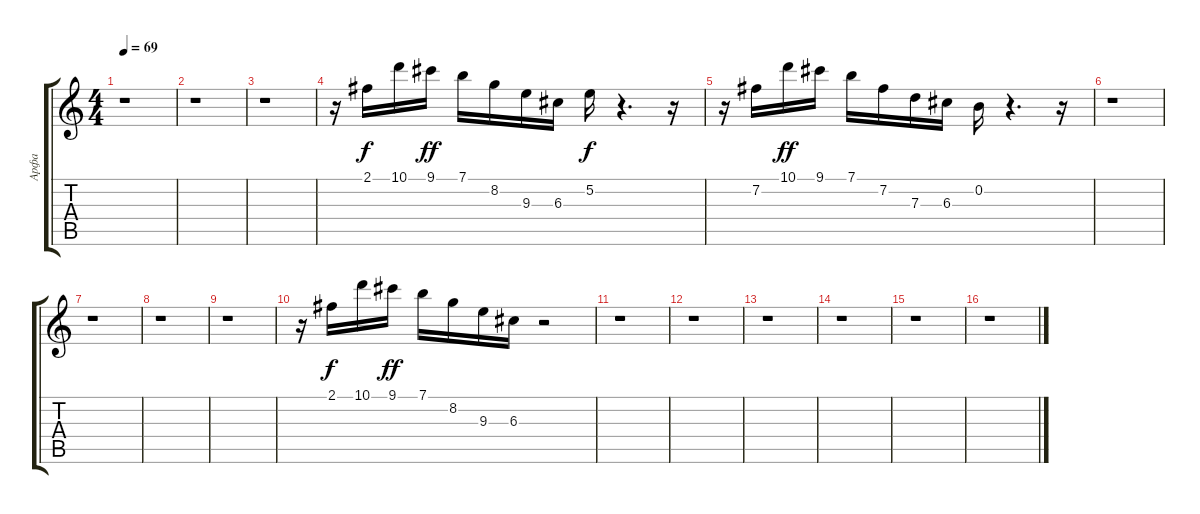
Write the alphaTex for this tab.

\track ("Арфа" "Арфа") {instrument banjo}
\staff {score tabs}
\tuning (E4 B3 G3 D3 A2 E2) {hide}
\displaytranspose 12
\ts (4 4)
\tempo 69
\clef g2
\ks c
r.1{dy ff} |
r.1 |
r.1 |
r.16 2.1.16{dy f} 10.1.16 9.1.16{dy ff} 7.1.16 8.2.16 9.3.16 6.3.16 5.2.16{dy f} r.4{d} r.16 |
r.16 7.2.16 10.1.16{dy ff} 9.1.16 7.1.16 7.2.16 7.3.16 6.3.16 0.2.16 r.4{d} r.16 |
r.1 |
r.1 |
r.1 |
r.1 |
r.16 2.1.16{dy f} 10.1.16 9.1.16{dy ff} 7.1.16 8.2.16 9.3.16 6.3.16 r.2 |
r.1 |
r.1 |
r.1 |
r.1 |
r.1 |
r.1
